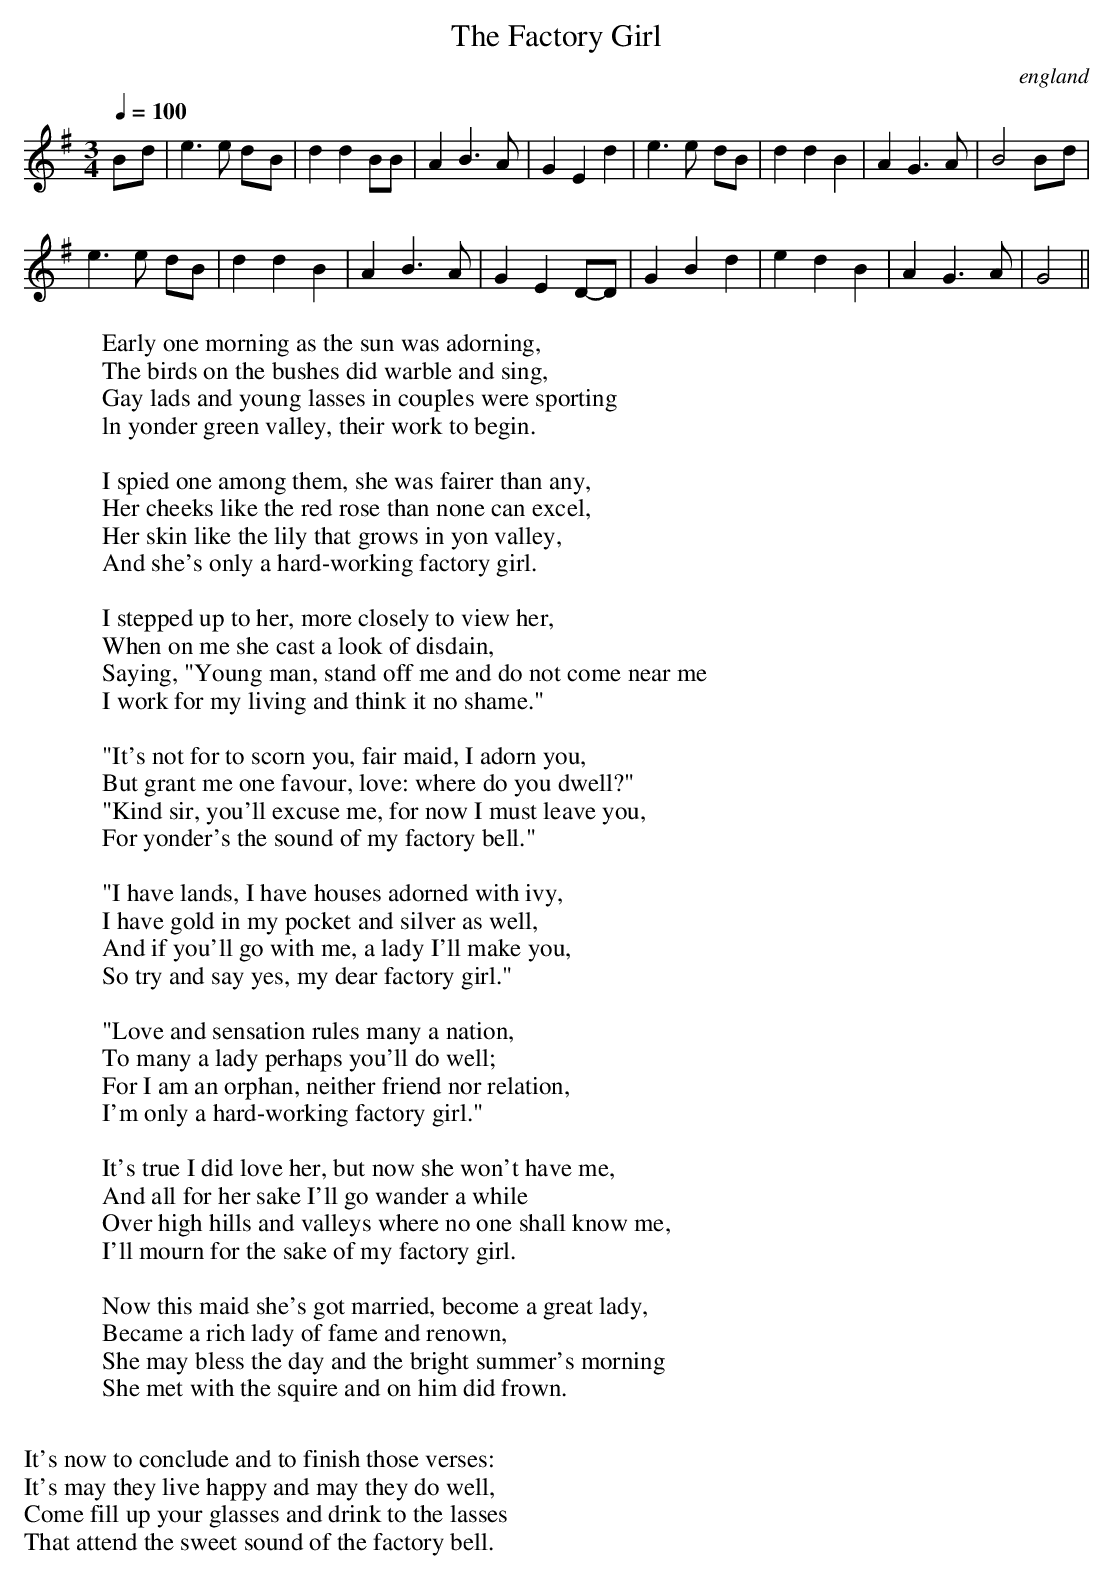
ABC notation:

X:1
T:Factory Girl, The
O:england
M:3/4
L:1/8
Q:1/4=100
W:Early one morning as the sun was adorning,
W:The birds on the bushes did warble and sing,
W:Gay lads and young lasses in couples were sporting
W:ln yonder green valley, their work to begin.
W:
W:I spied one among them, she was fairer than any,
W:Her cheeks like the red rose than none can excel,
W:Her skin like the lily that grows in yon valley,
W:And she's only a hard-working factory girl.
W:
W:I stepped up to her, more closely to view her,
W:When on me she cast a look of disdain,
W:Saying, "Young man, stand off me and do not come near me
W:I work for my living and think it no shame."
W:
W:"It's not for to scorn you, fair maid, I adorn you,
W:But grant me one favour, love: where do you dwell?"
W:"Kind sir, you'll excuse me, for now I must leave you,
W:For yonder's the sound of my factory bell."
W:
W:"I have lands, I have houses adorned with ivy,
W:I have gold in my pocket and silver as well,
W:And if you'll go with me, a lady I'll make you,
W:So try and say yes, my dear factory girl."
W:
W:"Love and sensation rules many a nation,
W:To many a lady perhaps you'll do well;
W:For I am an orphan, neither friend nor relation,
W:I'm only a hard-working factory girl."
W:
W:It's true I did love her, but now she won't have me,
W:And all for her sake I'll go wander a while
W:Over high hills and valleys where no one shall know me,
W:I'll mourn for the sake of my factory girl.
W:
W:Now this maid she's got married, become a great lady,
W:Became a rich lady of fame and renown,
W:She may bless the day and the bright summer's morning
W:She met with the squire and on him did frown.
W:
W:It's now to conclude and to finish those verses:
W:It's may they live happy and may they do well,
W:Come fill up your glasses and drink to the lasses
W:That attend the sweet sound of the factory bell.
K:G
B-d |e3e d-B|d2 d2 BB|A2 B3A|G2 E2 d2|\
e3e- dB|d2 d2 B2|A2 G3A|B4 B-d|
e3e- dB|d2 d2 B2|A2 B3A|G2 E2 D-D|\
G2 B2 d2|e2 d2 B2|A2 G3A|G4 ||
